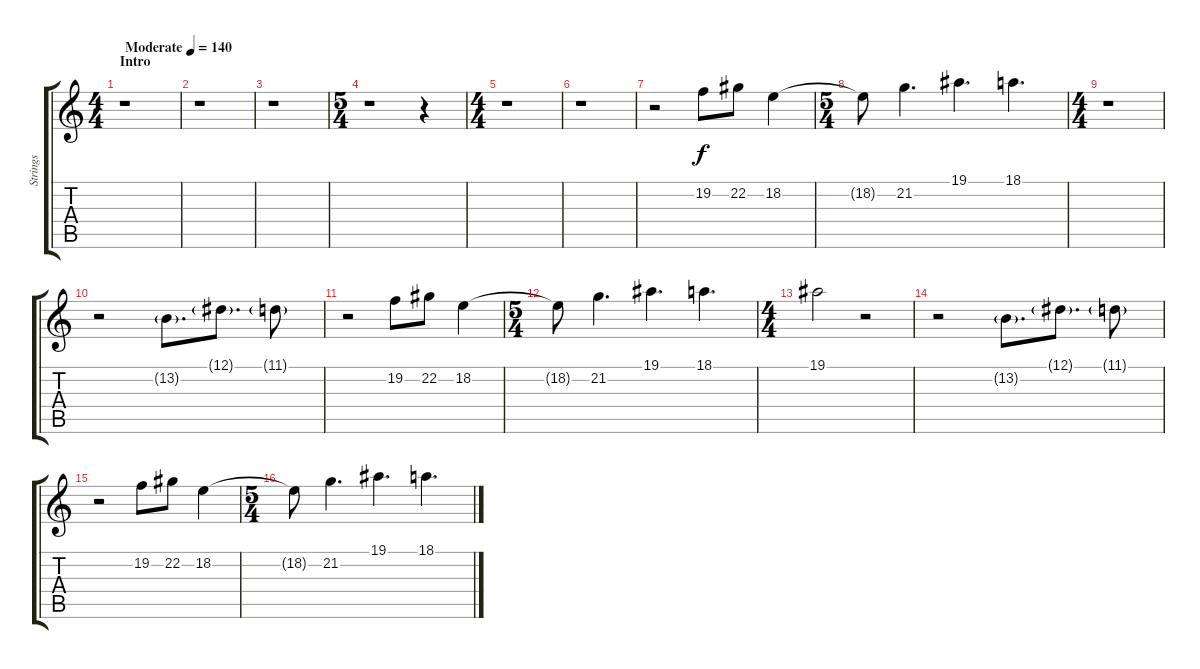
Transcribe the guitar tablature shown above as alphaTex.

\track ("Strings" "Strings") {instrument stringensemble1}
\staff {score tabs}
\tuning (Eb4 Bb3 Gb3 Db3 Ab2 Eb2) {hide}
\ts (4 4)
\section ("" "Intro")
\tempo (140 "Moderate")
\clef g2
\ks c
r.1{dy f instrument stringensemble1} |
r.1 |
r.1 |
\ts (5 4)
r.1 r.4 |
\ts (4 4)
r.1 |
r.1 |
r.2 19.2.8 22.2.8 18.2.4 |
\ts (5 4)
18.2{t}.8 21.2.4{d} 19.1.4{d} 18.1.4{d} |
\ts (4 4)
r.1 |
r.2 13.2{g}.8{d} 12.1{g}.8{d} 11.1{g}.8 |
r.2 19.2.8 22.2.8 18.2.4 |
\ts (5 4)
18.2{t}.8 21.2.4{d} 19.1.4{d} 18.1.4{d} |
\ts (4 4)
19.1.2 r.2 |
r.2 13.2{g}.8{d} 12.1{g}.8{d} 11.1{g}.8 |
r.2 19.2.8 22.2.8 18.2.4 |
\ts (5 4)
18.2{t}.8 21.2.4{d} 19.1.4{d} 18.1.4{d}
